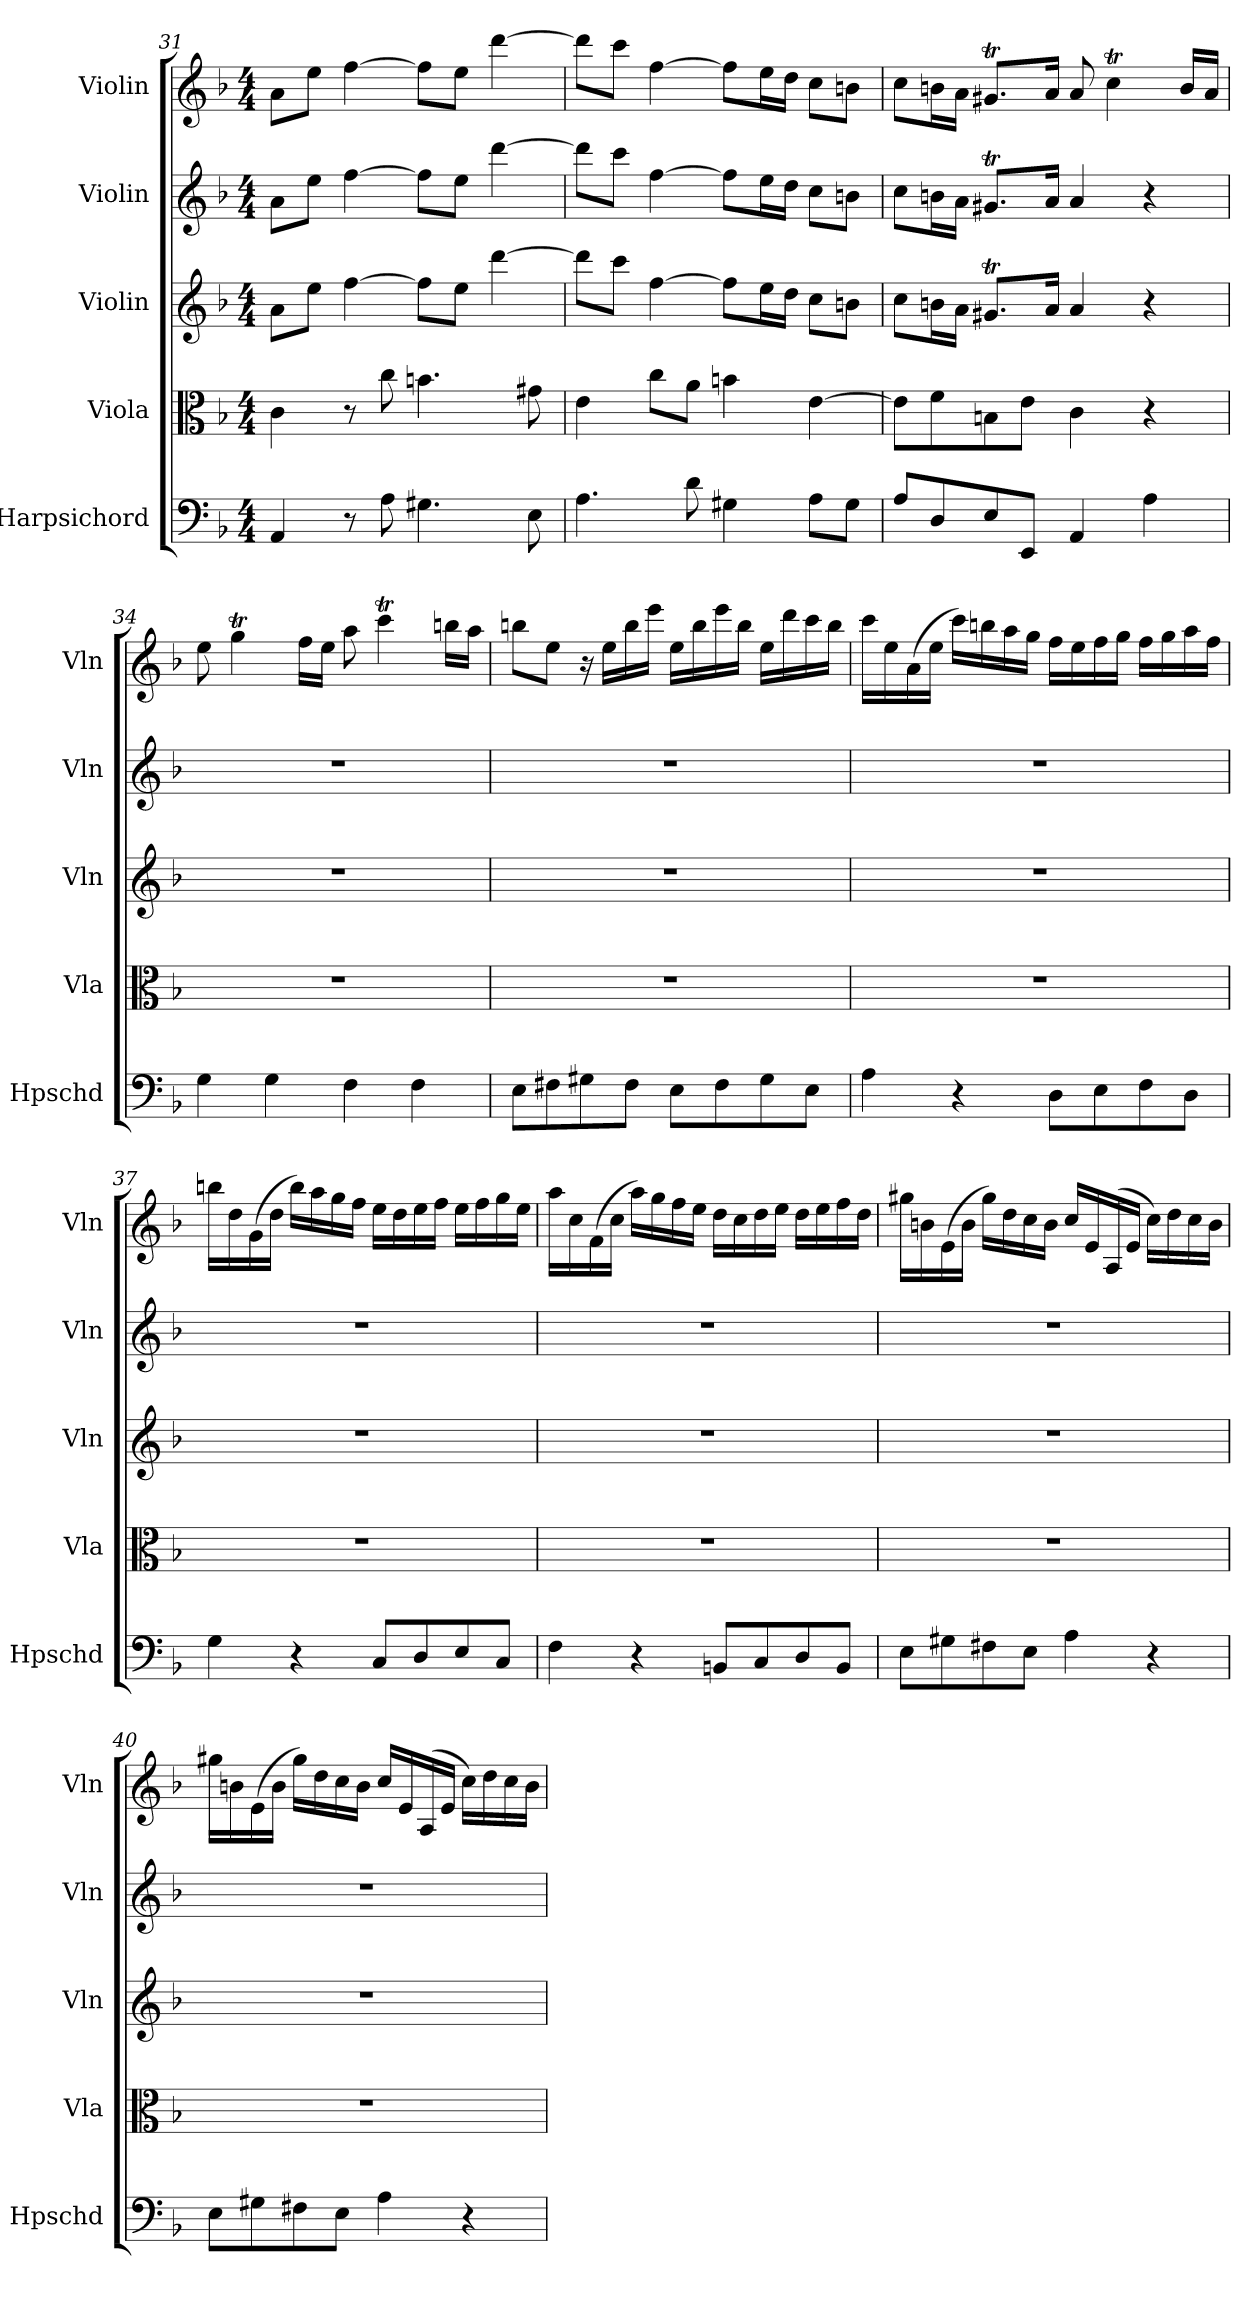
**kern	**kern	**kern	**kern	**kern
*part5	*part4	*part3	*part2	*part1
*staff5	*staff4	*staff3	*staff2	*staff1
*I"Harpsichord	*I"Viola	*I"Violin	*I"Violin	*I"Violin
*I'Hpschd	*I'Vla	*I'Vln	*I'Vln	*I'Vln
*clefF4	*clefC3	*clefG2	*clefG2	*clefG2
*k[b-]	*k[b-]	*k[b-]	*k[b-]	*k[b-]
*d:	*d:	*d:	*d:	*d:
*M4/4	*M4/4	*M4/4	*M4/4	*M4/4
=31	=31	=31	=31	=31
4AA/	4c\	8a\L	8a\L	8a\L
.	.	8ee\J	8ee\J	8ee\J
8r	8r	[4ff\	[4ff\	[4ff\
8A\	8cc\	.	.	.
4.G#X\	4.bn\	8ff\L]	8ff\L]	8ff\L]
.	.	8ee\J	8ee\J	8ee\J
.	.	[4ddd\	[4ddd\	[4ddd\
8E\	8g#X\	.	.	.
=32	=32	=32	=32	=32
4.A\	4e\	8ddd\L]	8ddd\L]	8ddd\L]
.	.	8ccc\J	8ccc\J	8ccc\J
.	8cc\L	[4ff\	[4ff\	[4ff\
8d\	8a\J	.	.	.
4G#X\	4bn\	8ff\L]	8ff\L]	8ff\L]
.	.	16ee\L	16ee\L	16ee\L
.	.	16dd\JJ	16dd\JJ	16dd\JJ
8A\L	[4e\	8cc\L	8cc\L	8cc\L
8G#\J	.	8bn\J	8bn\J	8bn\J
=33	=33	=33	=33	=33
8A/L	8e\L]	8cc\L	8cc\L	8cc\L
8D/	8f\	16bn\L	16bn\L	16bn\L
.	.	16a\JJ	16a\JJ	16a\JJ
8E/	8Bn\	8.g#Xt/L	8.g#Xt/L	8.g#Xt/L
8EE/J	8e\J	.	.	.
.	.	16a/Jk	16a/Jk	16a/Jk
4AA/	4c\	4a/	4a/	8a/
.	.	.	.	4ccT\
4A\	4r	4r	4r	.
.	.	.	.	16b/LL
.	.	.	.	16a/JJ
=34	=34	=34	=34	=34
4G\	1r	1r	1r	8ee\
.	.	.	.	4ggT\
4G\	.	.	.	.
.	.	.	.	16ff\LL
.	.	.	.	16ee\JJ
4F\	.	.	.	8aa\
.	.	.	.	4cccT\
4F\	.	.	.	.
.	.	.	.	16bbn\LL
.	.	.	.	16aa\JJ
=35	=35	=35	=35	=35
8E\L	1r	1r	1r	8bbn\L
8F#X\	.	.	.	8ee\J
8G#X\	.	.	.	16r
.	.	.	.	16ee\LL
8F#\J	.	.	.	16bb\
.	.	.	.	16eee\JJ
8E\L	.	.	.	16ee\LL
.	.	.	.	16bb\
8F#\	.	.	.	16eee\
.	.	.	.	16bb\JJ
8G#\	.	.	.	16ee\LL
.	.	.	.	16ddd\
8E\J	.	.	.	16ccc\
.	.	.	.	16bb\JJ
=36	=36	=36	=36	=36
4A\	1r	1r	1r	16ccc\LL
.	.	.	.	16ee\
.	.	.	.	(16a\
.	.	.	.	16ee\JJ
4r	.	.	.	16ccc\LL)
.	.	.	.	16bbn\
.	.	.	.	16aa\
.	.	.	.	16gg\JJ
8D\L	.	.	.	16ff\LL
.	.	.	.	16ee\
8E\	.	.	.	16ff\
.	.	.	.	16gg\JJ
8F\	.	.	.	16ff\LL
.	.	.	.	16gg\
8D\J	.	.	.	16aa\
.	.	.	.	16ff\JJ
=37	=37	=37	=37	=37
4G\	1r	1r	1r	16bbn\LL
.	.	.	.	16dd\
.	.	.	.	(16g\
.	.	.	.	16dd\JJ
4r	.	.	.	16bb\LL)
.	.	.	.	16aa\
.	.	.	.	16gg\
.	.	.	.	16ff\JJ
8C/L	.	.	.	16ee\LL
.	.	.	.	16dd\
8D/	.	.	.	16ee\
.	.	.	.	16ff\JJ
8E/	.	.	.	16ee\LL
.	.	.	.	16ff\
8C/J	.	.	.	16gg\
.	.	.	.	16ee\JJ
=38	=38	=38	=38	=38
4F\	1r	1r	1r	16aa\LL
.	.	.	.	16cc\
.	.	.	.	(16f\
.	.	.	.	16cc\JJ
4r	.	.	.	16aa\LL)
.	.	.	.	16gg\
.	.	.	.	16ff\
.	.	.	.	16ee\JJ
8BBn/L	.	.	.	16dd\LL
.	.	.	.	16cc\
8C/	.	.	.	16dd\
.	.	.	.	16ee\JJ
8D/	.	.	.	16dd\LL
.	.	.	.	16ee\
8BB/J	.	.	.	16ff\
.	.	.	.	16dd\JJ
=39	=39	=39	=39	=39
8E\L	1r	1r	1r	16gg#X\LL
.	.	.	.	16bn\
8G#X\	.	.	.	(16e\
.	.	.	.	16b\JJ
8F#X\	.	.	.	16gg#\LL)
.	.	.	.	16dd\
8E\J	.	.	.	16cc\
.	.	.	.	16b\JJ
4A\	.	.	.	16cc/LL
.	.	.	.	16e/
.	.	.	.	(16A/
.	.	.	.	16e/JJ
4r	.	.	.	16cc\LL)
.	.	.	.	16dd\
.	.	.	.	16cc\
.	.	.	.	16b\JJ
=40	=40	=40	=40	=40
8E\L	1r	1r	1r	16gg#X\LL
.	.	.	.	16bn\
8G#X\	.	.	.	(16e\
.	.	.	.	16b\JJ
8F#X\	.	.	.	16gg#\LL)
.	.	.	.	16dd\
8E\J	.	.	.	16cc\
.	.	.	.	16b\JJ
4A\	.	.	.	16cc/LL
.	.	.	.	16e/
.	.	.	.	(16A/
.	.	.	.	16e/JJ
4r	.	.	.	16cc\LL)
.	.	.	.	16dd\
.	.	.	.	16cc\
.	.	.	.	16b\JJ
=	=	=	=	=
*-	*-	*-	*-	*-
